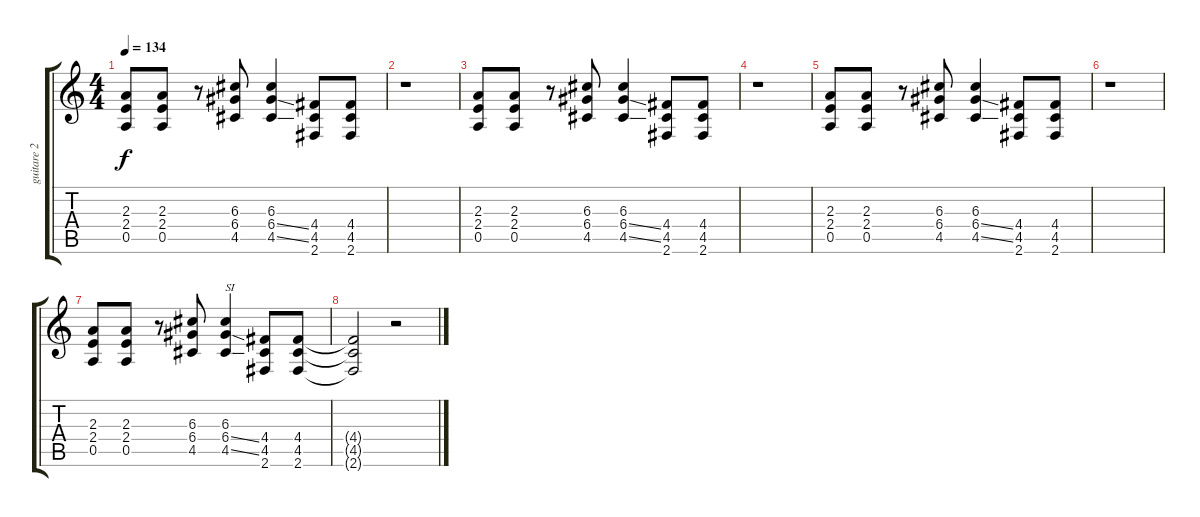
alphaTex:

\track ("guitare 2 (son saturé)" "guitare 2 ") {instrument distortionguitar}
\staff {score tabs}
\tuning (E4 B3 G3 D3 A2 E2) {hide}
\ts (4 4)
\tempo 134
\clef g2
\ks c
(2.3 2.4 0.5).8{dy f} (2.3 2.4 0.5).8 r.8 (6.3 6.4 4.5).8 (6.3 6.4{ss} 4.5{ss}).4 (4.4 4.5 2.6).8 (4.4 4.5 2.6).8 |
r.1 |
(2.3 2.4 0.5).8 (2.3 2.4 0.5).8 r.8 (6.3 6.4 4.5).8 (6.3 6.4{ss} 4.5{ss}).4 (4.4 4.5 2.6).8 (4.4 4.5 2.6).8 |
r.1 |
(2.3 2.4 0.5).8 (2.3 2.4 0.5).8 r.8 (6.3 6.4 4.5).8 (6.3 6.4{ss} 4.5{ss}).4 (4.4 4.5 2.6).8 (4.4 4.5 2.6).8 |
r.1 |
(2.3 2.4 0.5).8 (2.3 2.4 0.5).8 r.8 (6.3 6.4 4.5).8 (6.3 6.4{ss} 4.5{ss}).4{txt "SI"} (4.4 4.5 2.6).8 (4.4 4.5 2.6).8 |
(4.4{t} 4.5{t} 2.6{t}).2 r.2
